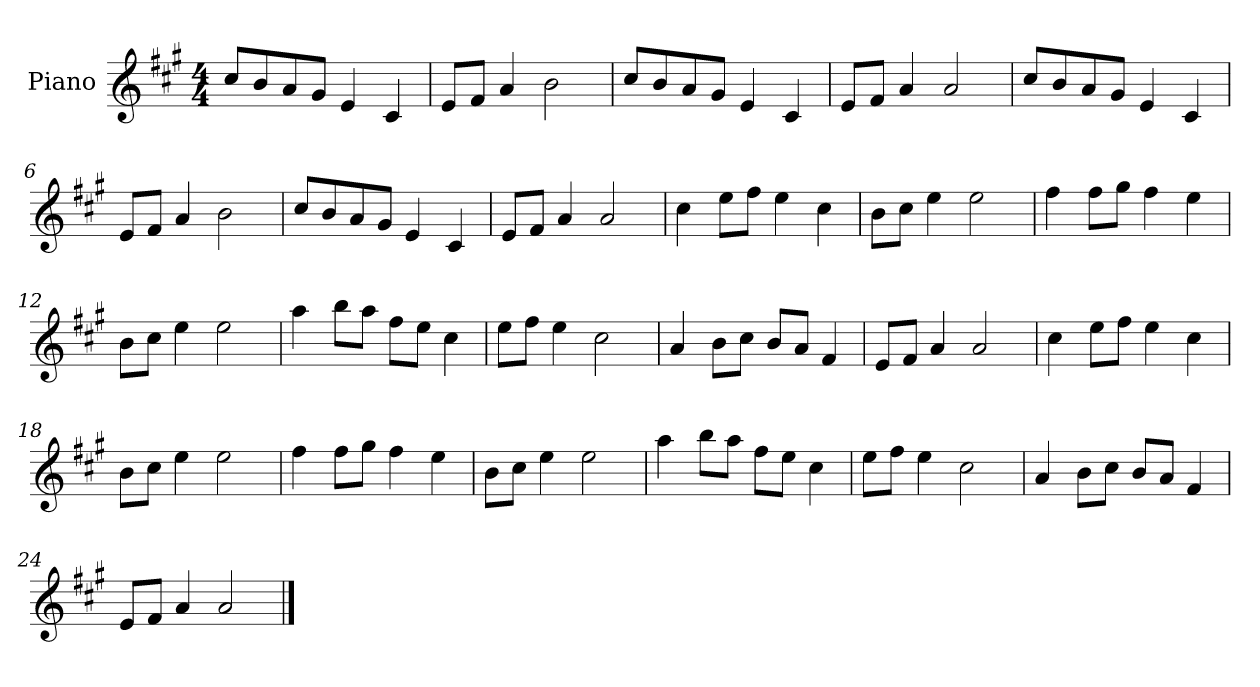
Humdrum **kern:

**kern
*part1
*staff1
*I"Piano
*I'Pno
*clefG2
*k[f#c#g#]
*M4/4
=1
8cc#/L
8b/
8a/
8g#/J
4e/
4c#/
=2
8e/L
8f#/J
4a/
2b\
=3
8cc#/L
8b/
8a/
8g#/J
4e/
4c#/
=4
8e/L
8f#/J
4a/
2a/
=5
8cc#/L
8b/
8a/
8g#/J
4e/
4c#/
=6
8e/L
8f#/J
4a/
2b\
=7
8cc#/L
8b/
8a/
8g#/J
4e/
4c#/
=8
8e/L
8f#/J
4a/
2a/
=9
4cc#\
8ee\L
8ff#\J
4ee\
4cc#\
=10
8b\L
8cc#\J
4ee\
2ee\
=11
4ff#\
8ff#\L
8gg#\J
4ff#\
4ee\
=12
8b\L
8cc#\J
4ee\
2ee\
=13
4aa\
8bb\L
8aa\J
8ff#\L
8ee\J
4cc#\
=14
8ee\L
8ff#\J
4ee\
2cc#\
=15
4a/
8b\L
8cc#\J
8b/L
8a/J
4f#/
=16
8e/L
8f#/J
4a/
2a/
=17
4cc#\
8ee\L
8ff#\J
4ee\
4cc#\
=18
8b\L
8cc#\J
4ee\
2ee\
=19
4ff#\
8ff#\L
8gg#\J
4ff#\
4ee\
=20
8b\L
8cc#\J
4ee\
2ee\
=21
4aa\
8bb\L
8aa\J
8ff#\L
8ee\J
4cc#\
=22
8ee\L
8ff#\J
4ee\
2cc#\
=23
4a/
8b\L
8cc#\J
8b/L
8a/J
4f#/
=24
8e/L
8f#/J
4a/
2a/
==
*-
